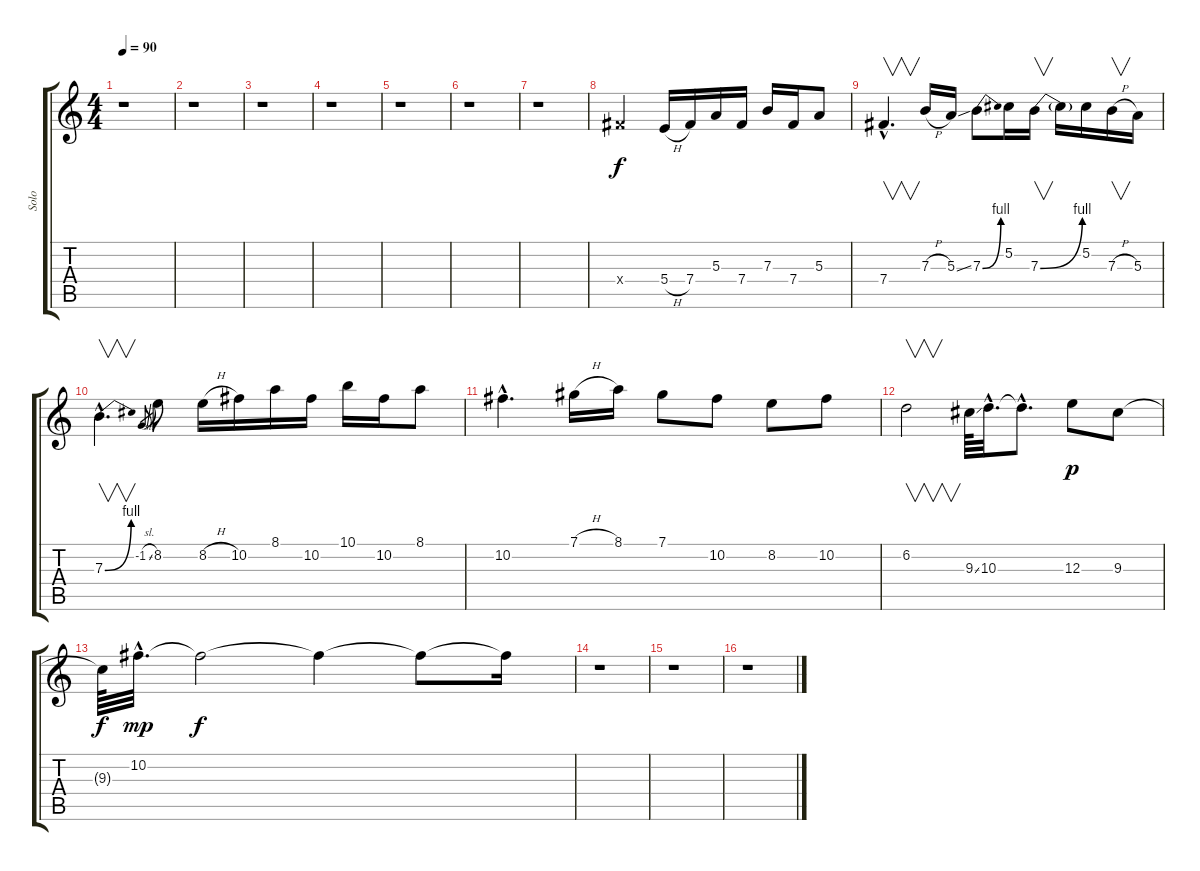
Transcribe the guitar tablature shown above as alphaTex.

\track ("Solo" "Solo") {instrument electricguitarclean}
\staff {score tabs}
\tuning (Db4 Ab3 E3 B2 Gb2 Db2) {hide}
\ts (4 4)
\tempo 90
\clef g2
\ks c
r.1{dy f instrument electricguitarclean} |
r.1 |
r.1 |
r.1 |
r.1 |
r.1 |
r.1 |
7.4{x}.2 5.4{h}.16 7.4.16 5.3.16 7.4.16 7.3.16 7.4.16 5.3.8 |
7.4{hac}.4{v d} 7.3{h}.16 5.3{ss}.16 7.3{be (bend 0 0 60 4)}.8 5.2.16 7.3{be (bend 0 0 60 4)}.16{v} 7.3{t}.16 5.2.16 7.3{h}.16{v} 5.3.16 |
7.3{be (bend 0 0 60 4) hac}.4{v d} -1.2{sl}.8{gr} 8.2.8 8.2{h}.16 10.2.16 8.1.16 10.2.16 10.1.16 10.2.16 8.1.8 |
10.2{hac}.4{d} 7.1{h}.16 8.1.16 7.1.8 10.2.8 8.2.8 10.2.8 |
6.2.2{v} 9.3{ss}.64 10.3{hac}.32{d} 10.3{hac t}.8{d} 12.3.8{dy p} 9.3.8 |
9.3{t}.64{dy f} 10.2{hac}.32{d dy mp} 10.2{t}.2{dy f} 10.2{t}.4 10.2{t}.8 10.2{t}.16 |
r.1 |
r.1 |
r.1
